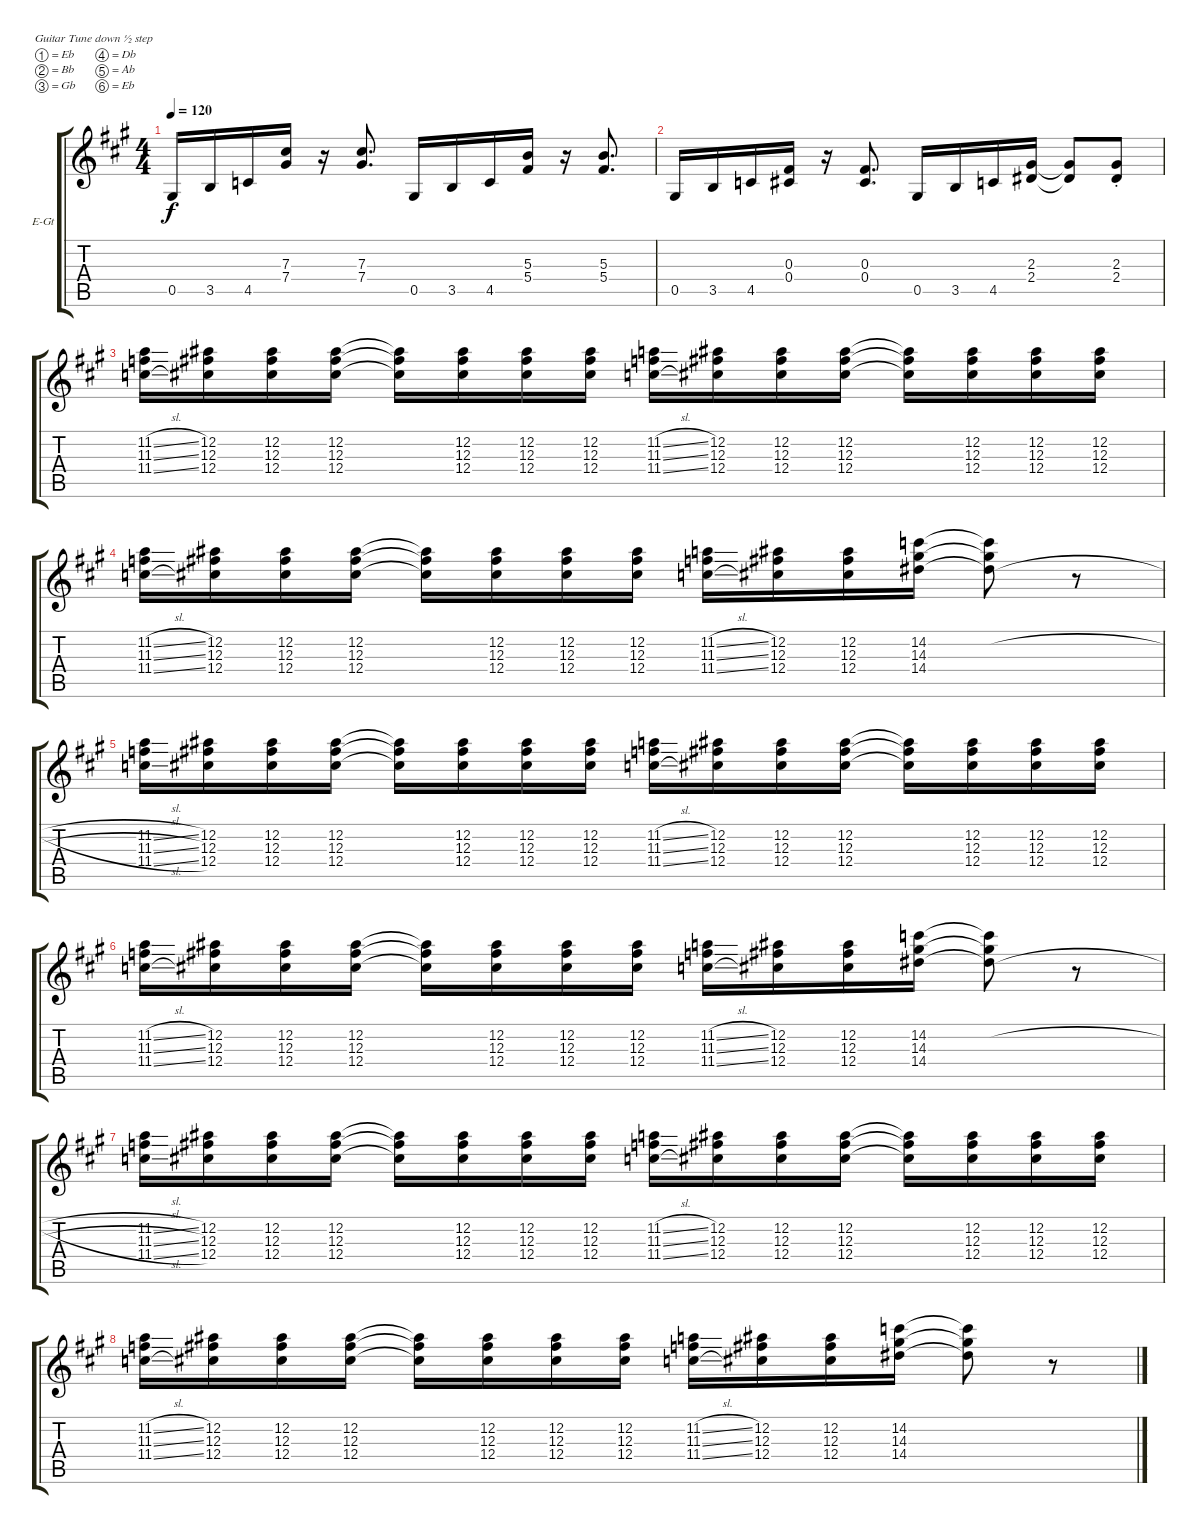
\bracketExtendMode groupsimilarinstruments
\firstSystemTrackNameOrientation horizontal
\otherSystemsTrackNameOrientation horizontal
\track ("Guitar 2" "E-Gt") {instrument distortionguitar}
\staff {score tabs}
\tuning (Eb4 Bb3 Gb3 Db3 Ab2 Eb2)
\ts (4 4)
\tempo 120
\clef g2
\ks a
0.5.16{dy f} 3.5.16 4.5.16 (7.3 7.4).16 r.16 (7.3 7.4).8{d} 0.5.16 3.5.16 4.5.16 (5.3 5.4).16 r.16 (5.3 5.4).8{d} |
0.5.16 3.5.16 4.5.16 (0.3 0.4).16 r.16 (0.3 0.4).8{d} 0.5.16 3.5.16 4.5.16 (2.3 2.4).16 (2.3{t} 2.4{t}).8 (2.3{st} 2.4{st}).8 |
(11.2{sl} 11.3{sl} 11.4{sl}).16 (12.2 12.3 12.4).16 (12.2 12.3 12.4).16 (12.2 12.3 12.4).16 (12.2{t} 12.3{t} 12.4{t}).16 (12.2 12.3 12.4).16 (12.2 12.3 12.4).16 (12.2 12.3 12.4).16 (11.2{sl} 11.3{sl} 11.4{sl}).16 (12.2 12.3 12.4).16 (12.2 12.3 12.4).16 (12.2 12.3 12.4).16 (12.2{t} 12.3{t} 12.4{t}).16 (12.2 12.3 12.4).16 (12.2 12.3 12.4).16 (12.2 12.3 12.4).16 |
(11.2{sl} 11.3{sl} 11.4{sl}).16 (12.2 12.3 12.4).16 (12.2 12.3 12.4).16 (12.2 12.3 12.4).16 (12.2{t} 12.3{t} 12.4{t}).16 (12.2 12.3 12.4).16 (12.2 12.3 12.4).16 (12.2 12.3 12.4).16 (11.2{sl} 11.3{sl} 11.4{sl}).16 (12.2 12.3 12.4).16 (12.2 12.3 12.4).16 (14.2 14.3 14.4).16 (14.2{h t} 14.3{h t} 14.4{h t}).8 r.8 |
(11.2{sl} 11.3{sl} 11.4{sl}).16 (12.2 12.3 12.4).16 (12.2 12.3 12.4).16 (12.2 12.3 12.4).16 (12.2{t} 12.3{t} 12.4{t}).16 (12.2 12.3 12.4).16 (12.2 12.3 12.4).16 (12.2 12.3 12.4).16 (11.2{sl} 11.3{sl} 11.4{sl}).16 (12.2 12.3 12.4).16 (12.2 12.3 12.4).16 (12.2 12.3 12.4).16 (12.2{t} 12.3{t} 12.4{t}).16 (12.2 12.3 12.4).16 (12.2 12.3 12.4).16 (12.2 12.3 12.4).16 |
(11.2{sl} 11.3{sl} 11.4{sl}).16 (12.2 12.3 12.4).16 (12.2 12.3 12.4).16 (12.2 12.3 12.4).16 (12.2{t} 12.3{t} 12.4{t}).16 (12.2 12.3 12.4).16 (12.2 12.3 12.4).16 (12.2 12.3 12.4).16 (11.2{sl} 11.3{sl} 11.4{sl}).16 (12.2 12.3 12.4).16 (12.2 12.3 12.4).16 (14.2 14.3 14.4).16 (14.2{h t} 14.3{h t} 14.4{h t}).8 r.8 |
(11.2{sl} 11.3{sl} 11.4{sl}).16 (12.2 12.3 12.4).16 (12.2 12.3 12.4).16 (12.2 12.3 12.4).16 (12.2{t} 12.3{t} 12.4{t}).16 (12.2 12.3 12.4).16 (12.2 12.3 12.4).16 (12.2 12.3 12.4).16 (11.2{sl} 11.3{sl} 11.4{sl}).16 (12.2 12.3 12.4).16 (12.2 12.3 12.4).16 (12.2 12.3 12.4).16 (12.2{t} 12.3{t} 12.4{t}).16 (12.2 12.3 12.4).16 (12.2 12.3 12.4).16 (12.2 12.3 12.4).16 |
(11.2{sl} 11.3{sl} 11.4{sl}).16 (12.2 12.3 12.4).16 (12.2 12.3 12.4).16 (12.2 12.3 12.4).16 (12.2{t} 12.3{t} 12.4{t}).16 (12.2 12.3 12.4).16 (12.2 12.3 12.4).16 (12.2 12.3 12.4).16 (11.2{sl} 11.3{sl} 11.4{sl}).16 (12.2 12.3 12.4).16 (12.2 12.3 12.4).16 (14.2 14.3 14.4).16 (14.2{h t} 14.3{h t} 14.4{h t}).8 r.8
